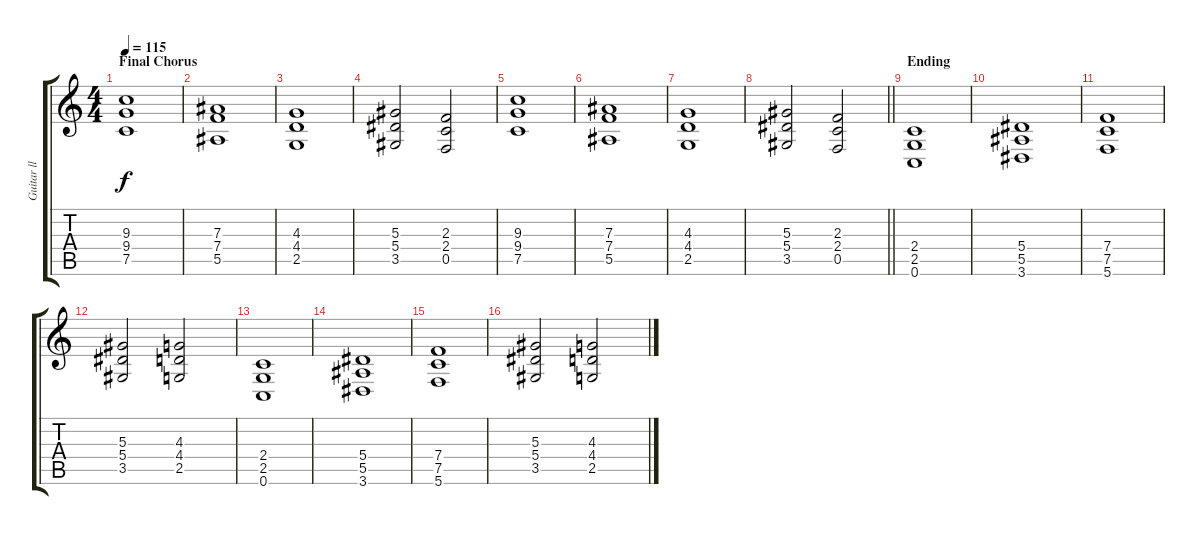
\track ("Guitar ll" "Guitar ll") {instrument distortionguitar}
\staff {score tabs}
\tuning (C4 G3 Eb3 Bb2 F2 C2) {hide}
\ts (4 4)
\section ("" "Final Chorus")
\tempo 115
\clef g2
\ks c
(9.3 9.4 7.5).1{dy f} |
(7.3 7.4 5.5).1 |
(4.3 4.4 2.5).1 |
(5.3 5.4 3.5).2 (2.3 2.4 0.5).2 |
(9.3 9.4 7.5).1 |
(7.3 7.4 5.5).1 |
(4.3 4.4 2.5).1 |
\barLineRight lightlight
(5.3 5.4 3.5).2 (2.3 2.4 0.5).2 |
\section ("" "Ending")
(2.4 2.5 0.6).1 |
(5.4 5.5 3.6).1 |
(7.4 7.5 5.6).1 |
(5.3 5.4 3.5).2 (4.3 4.4 2.5).2 |
(2.4 2.5 0.6).1 |
(5.4 5.5 3.6).1 |
(7.4 7.5 5.6).1 |
(5.3 5.4 3.5).2 (4.3 4.4 2.5).2
